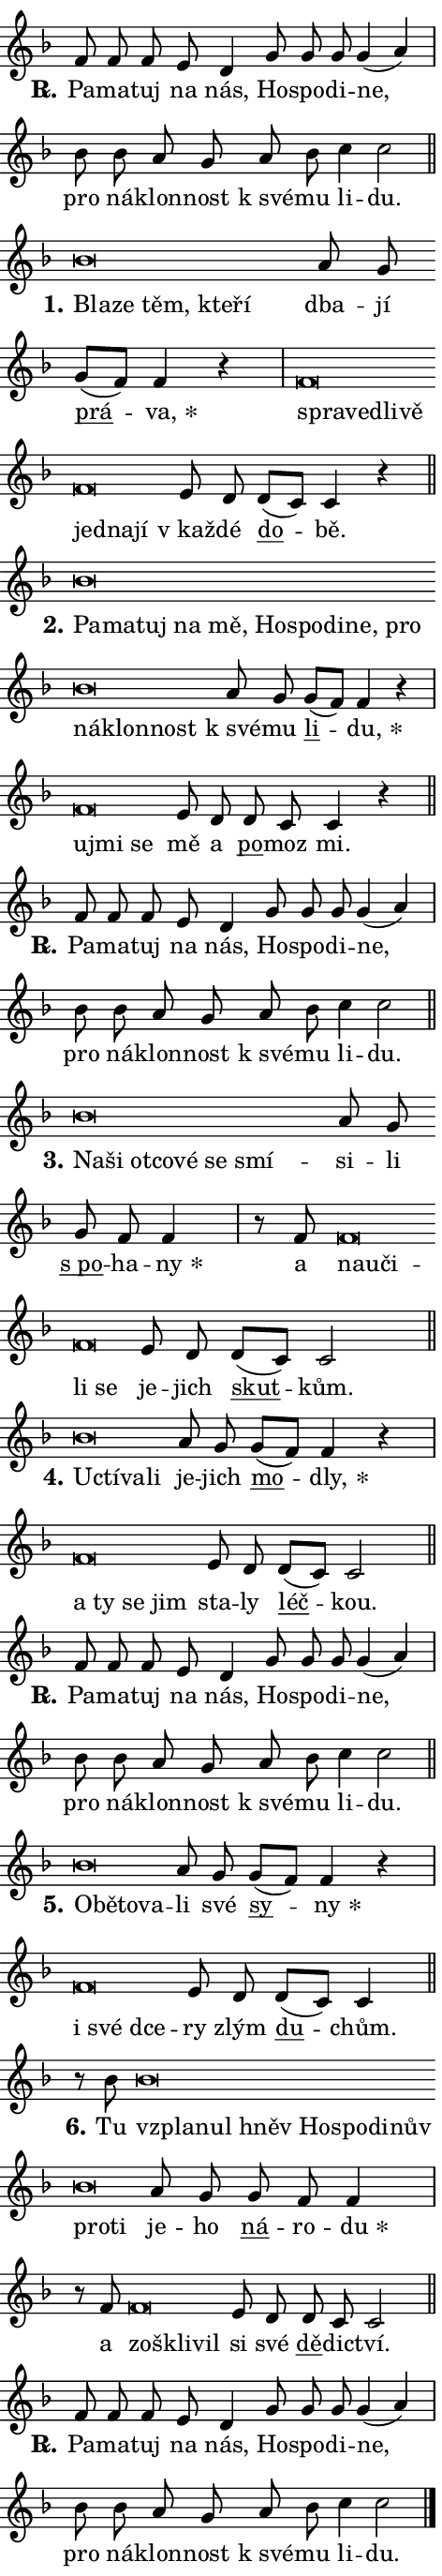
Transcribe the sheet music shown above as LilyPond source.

\version "2.24.0"
\header { tagline = "" }
\paper {
  indent = 0\cm
  top-margin = 0\cm
  right-margin = 0.13\cm % to fit lyric hyphens
  bottom-margin = 0\cm
  left-margin = 0\cm
  paper-width = 8\cm
  page-breaking = #ly:one-page-breaking
  system-system-spacing.basic-distance = #11
  score-system-spacing.basic-distance = #11
  ragged-last = ##f
}


%% Author: Thomas Morley
%% https://lists.gnu.org/archive/html/lilypond-user/2020-05/msg00002.html
#(define (line-position grob)
"Returns position of @var[grob} in current system:
   @code{'start}, if at first time-step
   @code{'end}, if at last time-step
   @code{'middle} otherwise
"
  (let* ((col (ly:item-get-column grob))
         (ln (ly:grob-object col 'left-neighbor))
         (rn (ly:grob-object col 'right-neighbor))
         (col-to-check-left (if (ly:grob? ln) ln col))
         (col-to-check-right (if (ly:grob? rn) rn col))
         (break-dir-left
           (and
             (ly:grob-property col-to-check-left 'non-musical #f)
             (ly:item-break-dir col-to-check-left)))
         (break-dir-right
           (and
             (ly:grob-property col-to-check-right 'non-musical #f)
             (ly:item-break-dir col-to-check-right))))
        (cond ((eqv? 1 break-dir-left) 'start)
              ((eqv? -1 break-dir-right) 'end)
              (else 'middle))))

#(define (tranparent-at-line-position vctor)
  (lambda (grob)
  "Relying on @code{line-position} select the relevant enry from @var{vctor}.
Used to determine transparency,"
    (case (line-position grob)
      ((end) (not (vector-ref vctor 0)))
      ((middle) (not (vector-ref vctor 1)))
      ((start) (not (vector-ref vctor 2))))))

noteHeadBreakVisibility =
#(define-music-function (break-visibility)(vector?)
"Makes @code{NoteHead}s transparent relying on @var{break-visibility}"
#{
  \override NoteHead.transparent =
    #(tranparent-at-line-position break-visibility)
#})

#(define delete-ledgers-for-transparent-note-heads
  (lambda (grob)
    "Reads whether a @code{NoteHead} is transparent.
If so this @code{NoteHead} is removed from @code{'note-heads} from
@var{grob}, which is supposed to be @code{LedgerLineSpanner}.
As a result ledgers are not printed for this @code{NoteHead}"
    (let* ((nhds-array (ly:grob-object grob 'note-heads))
           (nhds-list
             (if (ly:grob-array? nhds-array)
                 (ly:grob-array->list nhds-array)
                 '()))
           ;; Relies on the transparent-property being done before
           ;; Staff.LedgerLineSpanner.after-line-breaking is executed.
           ;; This is fragile ...
           (to-keep
             (remove
               (lambda (nhd)
                 (ly:grob-property nhd 'transparent #f))
               nhds-list)))
      ;; TODO find a better method to iterate over grob-arrays, similiar
      ;; to filter/remove etc for lists
      ;; For now rebuilt from scratch
      (set! (ly:grob-object grob 'note-heads)  '())
      (for-each
        (lambda (nhd)
          (ly:pointer-group-interface::add-grob grob 'note-heads nhd))
        to-keep))))

squashNotes = {
  \override NoteHead.X-extent = #'(-0.2 . 0.2)
  \override NoteHead.Y-extent = #'(-0.75 . 0)
  \override NoteHead.stencil =
    #(lambda (grob)
       (let ((pos (ly:grob-property grob 'staff-position)))
         (begin
           (if (< pos -7) (display "ERROR: Lower brevis then expected\n") (display ""))
           (if (<= pos -6) ly:text-interface::print ly:note-head::print))))
}
unSquashNotes = {
  \revert NoteHead.X-extent
  \revert NoteHead.Y-extent
  \revert NoteHead.stencil
}

hideNotes = \noteHeadBreakVisibility #begin-of-line-visible
unHideNotes = \noteHeadBreakVisibility #all-visible

% work-around for resetting accidentals
% https://lilypond.org/doc/v2.23/Documentation/notation/displaying-rhythms#unmetered-music
cadenzaMeasure = {
  \cadenzaOff
  \partial 1024 s1024
  \cadenzaOn
}

#(define-markup-command (accent layout props text) (markup?)
  "Underline accented syllable"
  (interpret-markup layout props
    #{\markup \override #'(offset . 4.3) \underline { #text }#}))

responsum = \markup \concat {
  "R" \hspace #-1.05 \path #0.1 #'((moveto 0 0.07) (lineto 0.9 0.8)) \hspace #0.05 "."
}

spaceSize = #0.6828661417322834 % exact space size for TeX Gyre Schola

\layout {
  \context {
    \Staff
    \remove "Time_signature_engraver"
    \override LedgerLineSpanner.after-line-breaking = #delete-ledgers-for-transparent-note-heads
  }
  \context {
    \Lyrics {
      \override LyricSpace.minimum-distance = \spaceSize
      \override LyricText.font-name = #"TeX Gyre Schola"
      \override LyricText.font-size = 1
      \override StanzaNumber.font-name = #"TeX Gyre Schola Bold"
      \override StanzaNumber.font-size = 1
    }
  }
  \context {
    \Score 
    \override NoteHead.text =
      #(lambda (grob) 
        (let ((pos (ly:grob-property grob 'staff-position)))
          #{\markup {
            \combine
              \halign #-0.55 \raise #(if (= pos -6) 0 0.5) \override #'(thickness . 2) \draw-line #'(3.2 . 0)
              \musicglyph "noteheads.sM1"
          }#}))
  }
}

% magnetic-lyrics.ily
%
%   written by
%     Jean Abou Samra <jean@abou-samra.fr>
%     Werner Lemberg <wl@gnu.org>
%
%   adapted by
%     Jiri Hon <jiri.hon@gmail.com>
%
% Version 2022-Apr-15

% https://www.mail-archive.com/lilypond-user@gnu.org/msg149350.html

#(define (Left_hyphen_pointer_engraver context)
   "Collect syllable-hyphen-syllable occurrences in lyrics and store
them in properties.  This engraver only looks to the left.  For
example, if the lyrics input is @code{foo -- bar}, it does the
following.

@itemize @bullet
@item
Set the @code{text} property of the @code{LyricHyphen} grob between
@q{foo} and @q{bar} to @code{foo}.

@item
Set the @code{left-hyphen} property of the @code{LyricText} grob with
text @q{foo} to the @code{LyricHyphen} grob between @q{foo} and
@q{bar}.
@end itemize

Use this auxiliary engraver in combination with the
@code{lyric-@/text::@/apply-@/magnetic-@/offset!} hook."
   (let ((hyphen #f)
         (text #f))
     (make-engraver
      (acknowledgers
       ((lyric-syllable-interface engraver grob source-engraver)
        (set! text grob)))
      (end-acknowledgers
       ((lyric-hyphen-interface engraver grob source-engraver)
        ;(when (not (grob::has-interface grob 'lyric-space-interface))
          (set! hyphen grob)));)
      ((stop-translation-timestep engraver)
       (when (and text hyphen)
         (ly:grob-set-object! text 'left-hyphen hyphen))
       (set! text #f)
       (set! hyphen #f)))))

#(define (lyric-text::apply-magnetic-offset! grob)
   "If the space between two syllables is less than the value in
property @code{LyricText@/.details@/.squash-threshold}, move the right
syllable to the left so that it gets concatenated with the left
syllable.

Use this function as a hook for
@code{LyricText@/.after-@/line-@/breaking} if the
@code{Left_@/hyphen_@/pointer_@/engraver} is active."
   (let ((hyphen (ly:grob-object grob 'left-hyphen #f)))
     (when hyphen
       (let ((left-text (ly:spanner-bound hyphen LEFT)))
         (when (grob::has-interface left-text 'lyric-syllable-interface)
           (let* ((common (ly:grob-common-refpoint grob left-text X))
                  (this-x-ext (ly:grob-extent grob common X))
                  (left-x-ext
                   (begin
                     ;; Trigger magnetism for left-text.
                     (ly:grob-property left-text 'after-line-breaking)
                     (ly:grob-extent left-text common X)))
                  ;; `delta` is the gap width between two syllables.
                  (delta (- (interval-start this-x-ext)
                            (interval-end left-x-ext)))
                  (details (ly:grob-property grob 'details))
                  (threshold (assoc-get 'squash-threshold details 0.2)))
             (when (< delta threshold)
               (let* (;; We have to manipulate the input text so that
                      ;; ligatures crossing syllable boundaries are not
                      ;; disabled.  For languages based on the Latin
                      ;; script this is essentially a beautification.
                      ;; However, for non-Western scripts it can be a
                      ;; necessity.
                      (lt (ly:grob-property left-text 'text))
                      (rt (ly:grob-property grob 'text))
                      (is-space (grob::has-interface hyphen 'lyric-space-interface))
                      (space (if is-space " " ""))
                      (extra-delta (if is-space spaceSize 0))
                      ;; Append new syllable.
                      (ltrt-space (if (and (string? lt) (string? rt))
                                (string-append lt space rt)
                                (make-concat-markup (list lt space rt))))
                      ;; Right-align `ltrt` to the right side.
                      (ltrt-space-markup (grob-interpret-markup
                               grob
                               (make-translate-markup
                                (cons (interval-length this-x-ext) 0)
                                (make-right-align-markup ltrt-space)))))
                 (begin
                   ;; Don't print `left-text`.
                   (ly:grob-set-property! left-text 'stencil #f)
                   ;; Set text and stencil (which holds all collected
                   ;; syllables so far) and shift it to the left.
                   (ly:grob-set-property! grob 'text ltrt-space)
                   (ly:grob-set-property! grob 'stencil ltrt-space-markup)
                   (ly:grob-translate-axis! grob (- (- delta extra-delta)) X))))))))))


#(define (lyric-hyphen::displace-bounds-first grob)
   ;; Make very sure this callback isn't triggered too early.
   (let ((left (ly:spanner-bound grob LEFT))
         (right (ly:spanner-bound grob RIGHT)))
     (ly:grob-property left 'after-line-breaking)
     (ly:grob-property right 'after-line-breaking)
     (ly:lyric-hyphen::print grob)))

squashThreshold = #0.4

\layout {
  \context {
    \Lyrics
    \consists #Left_hyphen_pointer_engraver
    \override LyricText.after-line-breaking =
      #lyric-text::apply-magnetic-offset!
    \override LyricHyphen.stencil = #lyric-hyphen::displace-bounds-first
    \override LyricText.details.squash-threshold = \squashThreshold
    \override LyricHyphen.minimum-distance = 0
    \override LyricHyphen.minimum-length = \squashThreshold
  }
}

squashText = \override LyricText.details.squash-threshold = 9999
unSquashText = \override LyricText.details.squash-threshold = \squashThreshold

leftText = \override LyricText.self-alignment-X = #LEFT
unLeftText = \revert LyricText.self-alignment-X

starOffset = #(lambda (grob) 
                (let ((x_offset (ly:self-alignment-interface::aligned-on-x-parent grob)))
                  (if (= x_offset 0) 0 (+ x_offset 1.2))))

star = #(define-music-function (syllable)(string?)
"Append star separator at the end of a syllable"
#{
  \once \override LyricText.X-offset = #starOffset
  \lyricmode { \markup {
    #syllable
    \override #'((font-name . "TeX Gyre Schola Bold")) \hspace #0.2 \lower #0.65 \larger "*"
  } }
#})

starAccent = #(define-music-function (syllable)(string?)
"Append star separator at the end of a syllable and make accent"
#{
  \once \override LyricText.X-offset = #starOffset
  \lyricmode { \markup {
    \accent #syllable
    \override #'((font-name . "TeX Gyre Schola Bold")) \hspace #0.2 \lower #0.65 \larger "*"
  } }
#})

breath = #(define-music-function (syllable)(string?)
"Append breathing indicator at the end of a syllable"
#{
  \lyricmode { \markup { #syllable "+" } }
#})

optionalBreath = #(define-music-function (syllable)(string?)
"Append optional breathing indicator at the end of a syllable"
#{
  \lyricmode { \markup { #syllable "(+)" } }
#})


\score {
    <<
        \new Voice = "melody" { \cadenzaOn \key f \major \relative { f'8 f f e d4 \bar "" g8 g g \bar "" g4( a) \cadenzaMeasure \bar "|" bes8 bes a g \bar "" a bes c4 c2 \cadenzaMeasure \bar "||" \break } }
        \new Lyrics \lyricsto "melody" { \lyricmode { \set stanza = \responsum
Pa -- ma -- tuj na nás, Ho -- spo -- di -- ne, pro ná -- klon -- nost "k své" -- mu li -- du. } }
    >>
    \layout {}
}

\score {
    <<
        \new Voice = "melody" { \cadenzaOn \key f \major \relative { \squashNotes bes'\breve*1/16 \hideNotes \breve*1/16 \bar "" \breve*1/16 \bar "" \breve*1/16 \breve*1/16 \bar "" \unHideNotes \unSquashNotes a8 g \bar "" g[( f)] f4 r \cadenzaMeasure \bar "|" \squashNotes f\breve*1/16 \hideNotes \breve*1/16 \bar "" \breve*1/16 \bar "" \breve*1/16 \bar "" \breve*1/16 \bar "" \breve*1/16 \breve*1/16 \bar "" \unHideNotes \unSquashNotes e8 d \bar "" d[( c)] c4 r \cadenzaMeasure \bar "||" \break } }
        \new Lyrics \lyricsto "melody" { \lyricmode { \set stanza = "1."
\leftText Bla -- \squashText ze těm, kte -- ří \unLeftText \unSquashText dba -- jí \markup \accent prá -- \star va, \leftText spra -- \squashText ve -- dli -- vě jed -- na -- jí \unLeftText \unSquashText "v kaž" -- dé \markup \accent do -- bě. } }
    >>
    \layout {}
}

\score {
    <<
        \new Voice = "melody" { \cadenzaOn \key f \major \relative { \squashNotes bes'\breve*1/16 \hideNotes \breve*1/16 \bar "" \breve*1/16 \bar "" \breve*1/16 \bar "" \breve*1/16 \bar "" \breve*1/16 \bar "" \breve*1/16 \bar "" \breve*1/16 \bar "" \breve*1/16 \bar "" \breve*1/16 \bar "" \breve*1/16 \bar "" \breve*1/16 \breve*1/16 \bar "" \unHideNotes \unSquashNotes a8 g \bar "" g[( f)] f4 r \cadenzaMeasure \bar "|" \squashNotes f\breve*1/16 \hideNotes \breve*1/16 \breve*1/16 \bar "" \unHideNotes \unSquashNotes e8 d \bar "" d c c4 r \cadenzaMeasure \bar "||" \break } }
        \new Lyrics \lyricsto "melody" { \lyricmode { \set stanza = "2."
\leftText Pa -- \squashText ma -- tuj na mě, Ho -- spo -- di -- ne, pro ná -- klon -- nost \unLeftText \unSquashText "k své" -- mu \markup \accent li -- \star du, \leftText u -- \squashText jmi se \unLeftText \unSquashText mě a \markup \accent po -- moz mi. } }
    >>
    \layout {}
}

\score {
    <<
        \new Voice = "melody" { \cadenzaOn \key f \major \relative { f'8 f f e d4 \bar "" g8 g g \bar "" g4( a) \cadenzaMeasure \bar "|" bes8 bes a g \bar "" a bes c4 c2 \cadenzaMeasure \bar "||" \break } }
        \new Lyrics \lyricsto "melody" { \lyricmode { \set stanza = \responsum
Pa -- ma -- tuj na nás, Ho -- spo -- di -- ne, pro ná -- klon -- nost "k své" -- mu li -- du. } }
    >>
    \layout {}
}

\score {
    <<
        \new Voice = "melody" { \cadenzaOn \key f \major \relative { \squashNotes bes'\breve*1/16 \hideNotes \breve*1/16 \bar "" \breve*1/16 \bar "" \breve*1/16 \bar "" \breve*1/16 \bar "" \breve*1/16 \breve*1/16 \bar "" \unHideNotes \unSquashNotes a8 g \bar "" g f f4 \cadenzaMeasure \bar "|" r8 f8 \squashNotes f\breve*1/16 \hideNotes \breve*1/16 \bar "" \breve*1/16 \bar "" \breve*1/16 \breve*1/16 \bar "" \unHideNotes \unSquashNotes e8 d \bar "" d[( c)] c2 \cadenzaMeasure \bar "||" \break } }
        \new Lyrics \lyricsto "melody" { \lyricmode { \set stanza = "3."
\leftText Na -- \squashText ši ot -- co -- vé se smí -- \unLeftText \unSquashText si -- li \markup \accent "s po" -- ha -- \star ny a \leftText na -- \squashText u -- či -- li se \unLeftText \unSquashText je -- jich \markup \accent skut -- kům. } }
    >>
    \layout {}
}

\score {
    <<
        \new Voice = "melody" { \cadenzaOn \key f \major \relative { \squashNotes bes'\breve*1/16 \hideNotes \breve*1/16 \bar "" \breve*1/16 \breve*1/16 \bar "" \unHideNotes \unSquashNotes a8 g \bar "" g[( f)] f4 r \cadenzaMeasure \bar "|" \squashNotes f\breve*1/16 \hideNotes \breve*1/16 \bar "" \breve*1/16 \breve*1/16 \bar "" \unHideNotes \unSquashNotes e8 d \bar "" d[( c)] c2 \cadenzaMeasure \bar "||" \break } }
        \new Lyrics \lyricsto "melody" { \lyricmode { \set stanza = "4."
\leftText U -- \squashText ctí -- va -- li \unLeftText \unSquashText je -- jich \markup \accent mo -- \star dly, \leftText a \squashText ty se jim \unLeftText \unSquashText sta -- ly \markup \accent léč -- kou. } }
    >>
    \layout {}
}

\score {
    <<
        \new Voice = "melody" { \cadenzaOn \key f \major \relative { f'8 f f e d4 \bar "" g8 g g \bar "" g4( a) \cadenzaMeasure \bar "|" bes8 bes a g \bar "" a bes c4 c2 \cadenzaMeasure \bar "||" \break } }
        \new Lyrics \lyricsto "melody" { \lyricmode { \set stanza = \responsum
Pa -- ma -- tuj na nás, Ho -- spo -- di -- ne, pro ná -- klon -- nost "k své" -- mu li -- du. } }
    >>
    \layout {}
}

\score {
    <<
        \new Voice = "melody" { \cadenzaOn \key f \major \relative { \squashNotes bes'\breve*1/16 \hideNotes \breve*1/16 \bar "" \breve*1/16 \breve*1/16 \bar "" \unHideNotes \unSquashNotes a8 g \bar "" g[( f)] f4 r \cadenzaMeasure \bar "|" \squashNotes f\breve*1/16 \hideNotes \breve*1/16 \breve*1/16 \bar "" \unHideNotes \unSquashNotes e8 d \bar "" d[( c)] c4 \cadenzaMeasure \bar "||" \break } }
        \new Lyrics \lyricsto "melody" { \lyricmode { \set stanza = "5."
\leftText O -- \squashText bě -- to -- va -- \unLeftText \unSquashText li své \markup \accent sy -- \star ny \leftText i \squashText své dce -- \unLeftText \unSquashText ry zlým \markup \accent du -- chům. } }
    >>
    \layout {}
}

\score {
    <<
        \new Voice = "melody" { \cadenzaOn \key f \major \relative { r8 bes'8 \squashNotes bes\breve*1/16 \hideNotes \breve*1/16 \bar "" \breve*1/16 \bar "" \breve*1/16 \bar "" \breve*1/16 \bar "" \breve*1/16 \bar "" \breve*1/16 \bar "" \breve*1/16 \breve*1/16 \bar "" \unHideNotes \unSquashNotes a8 g \bar "" g f f4 \cadenzaMeasure \bar "|" r8 f8 \squashNotes f\breve*1/16 \hideNotes \breve*1/16 \breve*1/16 \bar "" \unHideNotes \unSquashNotes e8 d \bar "" d c c2 \cadenzaMeasure \bar "||" \break } }
        \new Lyrics \lyricsto "melody" { \lyricmode { \set stanza = "6."
Tu \leftText vzpla -- \squashText nul hněv Ho -- spo -- di -- nův pro -- ti \unLeftText \unSquashText je -- ho \markup \accent ná -- ro -- \star du a \leftText zoš -- \squashText kli -- vil \unLeftText \unSquashText si své \markup \accent dě -- dic -- tví. } }
    >>
    \layout {}
}

\score {
    <<
        \new Voice = "melody" { \cadenzaOn \key f \major \relative { f'8 f f e d4 \bar "" g8 g g \bar "" g4( a) \cadenzaMeasure \bar "|" bes8 bes a g \bar "" a bes c4 c2 \cadenzaMeasure \bar "||" \break } \bar "|." }
        \new Lyrics \lyricsto "melody" { \lyricmode { \set stanza = \responsum
Pa -- ma -- tuj na nás, Ho -- spo -- di -- ne, pro ná -- klon -- nost "k své" -- mu li -- du. } }
    >>
    \layout {}
}
